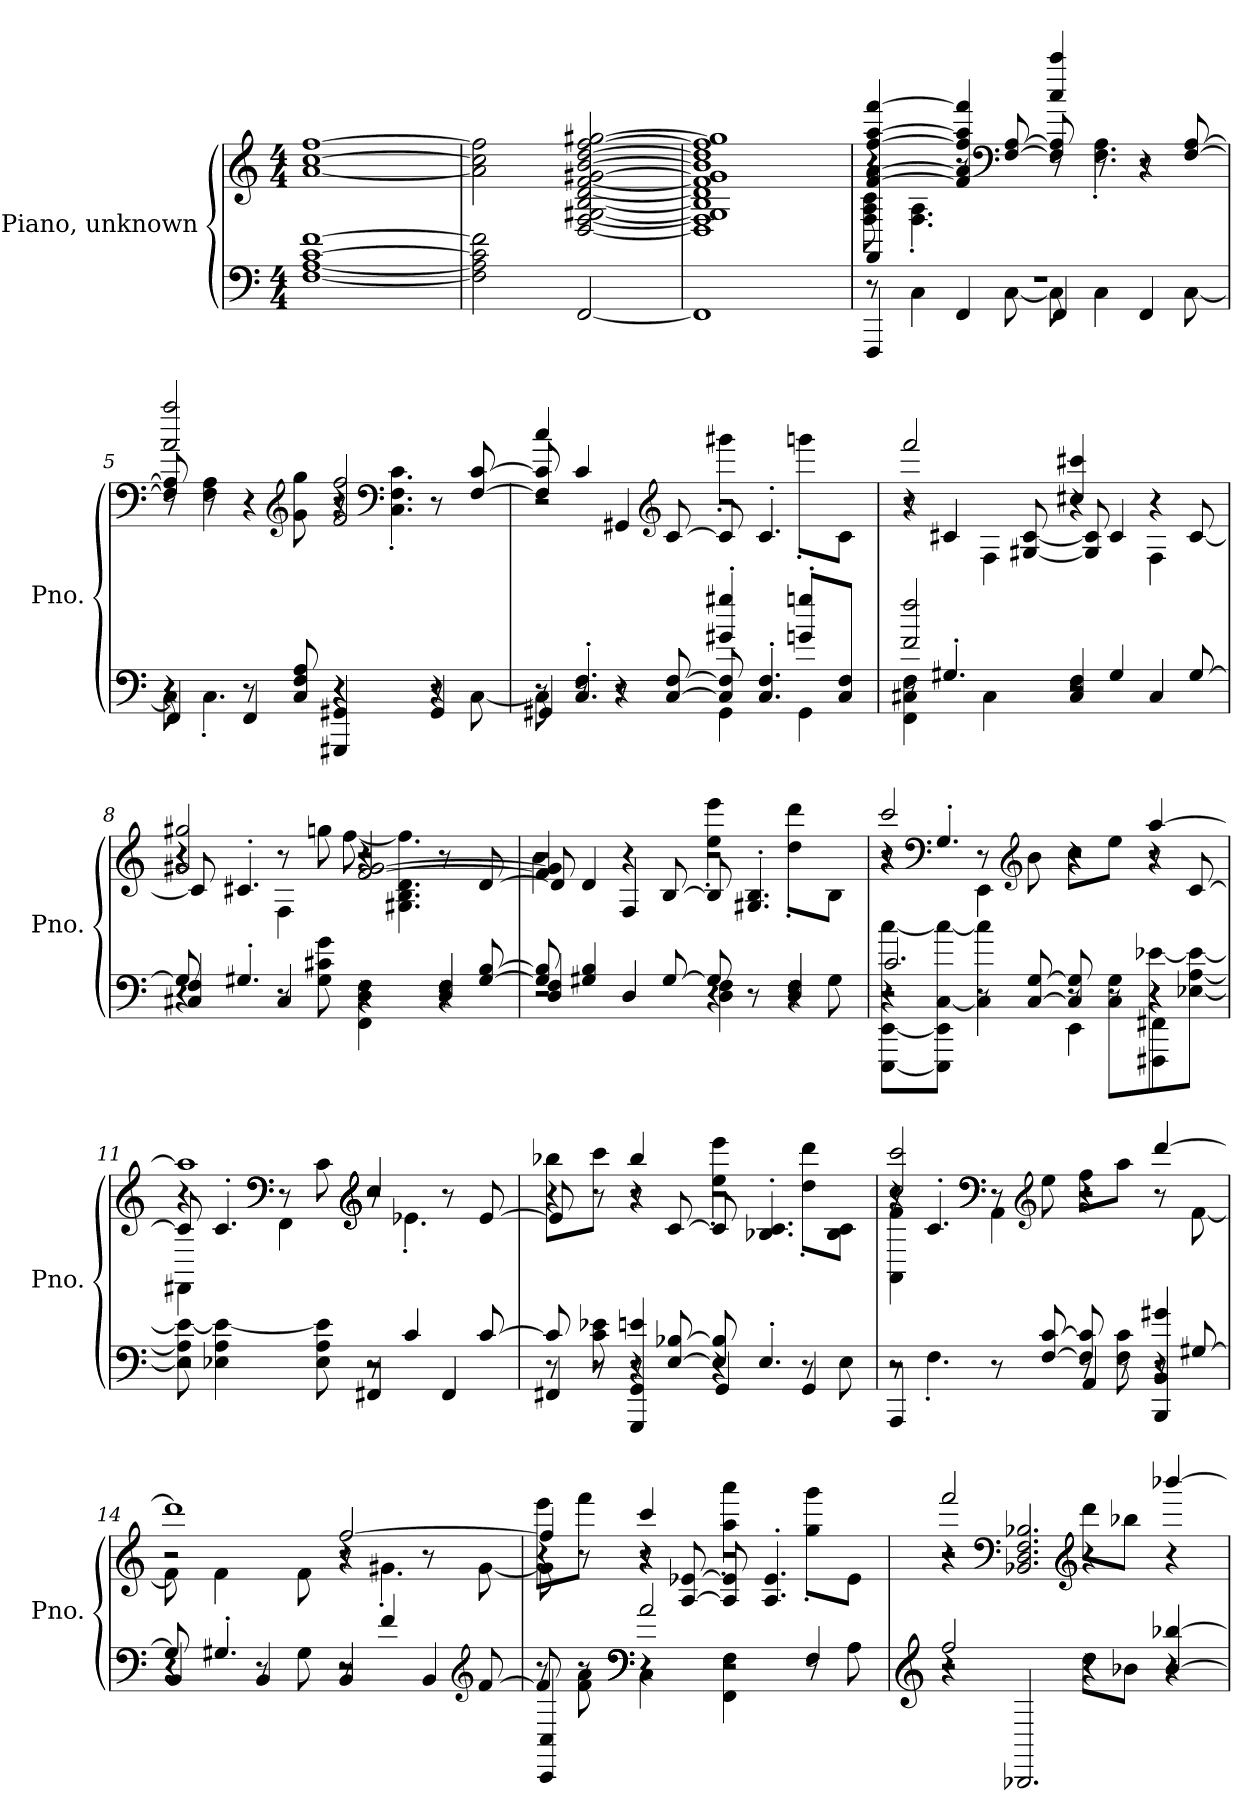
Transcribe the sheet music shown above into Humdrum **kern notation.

**kern	**kern
*part1	*part1
*staff2	*staff1
*I"Piano, unknown	*
*I'Pno.	*
*clefF4	*clefG2
*k[]	*k[]
*M4/4	*M4/4
*MM120	*MM120
=1	=1
[1F [1A [1c [1f	[1a [1cc [1ff
=2	=2
2F\] 2A\] 2c\] 2f\]	2a\] 2cc\] 2ff\]
[2FF/	[2D/ [2F/ [2G#X/ [2B/ [2d/ [2f/ [2g#X/ [2b/ [2dd/ [2ff/ [2gg#X/
=3	=3
1FF]	1D] 1F] 1G#] 1B] 1d] 1f] 1g#] 1b] 1dd] 1ff] 1gg#]
=4	=4
*^	*^
*	*^	*	*^
1r	8r	4FFF/	4FF/ [4f/ [4a/ [4ff/ [4aa/ [4fff/	8F\ 8A\ 8c\	4r
.	4C\	.	.	4.F\' 4.A\'	.
.	.	4FF/	4f/] 4a/] 4ff/] 4aa/] 4fff/]	.	8r
*	*	*	*clefF4	*	*
.	[8C\	.	.	.	[8F/ [8A/
.	8C\]	4FF/	4cc/ 4ccc/	8r	8F/] 8A/]
.	4C\	.	.	4.F\' 4.A\'	8r
.	.	4FF/	4r	.	8r
.	[8C\	.	.	.	[8F/ [8A/
=5	=5	=5	=5	=5	=5
4r	8C\]	4FF/	2a/ 2aa/	8r	8F/] 8A/]
.	4.C'\	.	.	4F\ 4A\	8r
8r	.	4FF/	.	.	4r
*	*	*	*clefG2	*	*
8C/ 8F/ 8A/	.	.	.	8g\ 8gg\	.
4GGG#X/ 4GG#X/	4r	4r	2f/ 2ff/	8r	4r
*	*	*	*clefF4	*	*
.	.	.	.	4.C\' 4.F\' 4.c\'	.
4r	8r	4GG#/	.	.	8r
.	[8C\	.	.	.	[8F/ [8c/
!!LO:LB:g=z	!!	!!
=6	=6	=6	=6	=6	=6
8r	8C\]	4GG#X/	4cc/	2r	8F/] 8c/]
4.C/' 4.F/'	8r	.	.	.	4c/
.	4r	8r	4GG#X/	.	.
*	*	*	*clefG2	*	*
.	.	[8C/ [8F/	.	.	[8c/
4g#X/' 4gg#X/'	4GG#\	8C/] 8F/]	2r	4ggg#X'\	8c/]
.	.	4.C/' 4.F/'	.	.	4.c'/
8gn/' 8ggn/'L	4GG#\	.	.	8gggn'\L	.
8C/ 8F/J	.	.	.	8c\J	.
=7	=7	=7	=7	=7	=7
2f/ 2ff/	4FF\ 4C#X\ 4F\	8r	2fff/	8r	4r
.	.	4.G#X'/	.	4c#X/	.
.	4C#\	.	.	.	4F\
.	.	.	.	[8G#X/ [8c#/	.
8r	2r	4C#/ 4F/	4cc#X/ 4ccc#X/	8G#/] 8c#/]	4r
4G#/	.	.	.	4c#/	.
.	.	4C#/	4r	.	4F\
[8G#/	.	.	.	[8c#/	.
!!LO:LB:g=z
=8	=8	=8	=8	=8	=8
*	*	*	*	*	*^
8G#/]	4r	4C#X/ 4F/	2g#X/ 2gg#X/	4r	8c#/]	4r
4.G#X'/	.	.	.	.	4.c#X'/	.
.	8r	4C#/	.	8r	.	4F\
.	8G#\ 8c#X\ 8g\	.	.	8ggn\	.	.
4r	4FF\ 4D\ 4F\	4r	[2f/ [2g#/	[8ff\	4r	2r
.	.	.	.	4.G#X\ 4.B\ 4.d\ 4.ff\]	.	.
8r	4r	4D/ 4F/	.	.	8r	.
[8G#/ [8B/	.	.	.	.	[8d/	.
=9	=9	=9	=9	=9	=9	=9
8G#/] 8B/]	2r	4D/ 4F/	4f/] 4g#/]	2r	8d/]	4b\
4G#X/ 4B/	.	.	.	.	4d/	.
.	.	4D/	4F/	.	.	4r
[8G#/	.	.	.	.	[8B/	.
8G#/]	4D\ 4F\	4r	2r	4ee\' 4eee\'	8B/]	2r
8r	.	.	.	.	4.G#X/' 4.B/'	.
4r	8r	4D/ 4F/	.	8dd\' 8ddd\'L	.	.
.	8G#\	.	.	8B\J	.	.
=10	=10	=10	=10	=10	=10	=10
*	*	*^	*	*	*	*
4r	[8EEE\ [8EE\ [8cc\L	2.c/	2r	2ccc/	4r	8r	4r
*	*	*	*	*clefF4	*	*	*
.	8EEE\] 8EE\] [8C\ 8cc\_J	.	.	.	.	4.G'/	.
8r	4C\] 4cc\]	.	.	.	8r	.	4EE\
*	*	*	*	*clefG2	*	*	*
[8C/ [8G/	.	.	.	.	8b\	.	.
8C/] 8G/]	8r	.	4EE\	4r	8cc\L	4r	2r
8r	8C\ 8G\L	.	.	.	8ee\J	.	.
4r	[8e-X\	4r	4FFF#X\ 4FF#X\	[4aa/	4r	8r	.
.	[8E-X\ [8A\ 8e-\_J	.	.	.	.	[8c/	.
*	*	*v	*v	*	*	*	*
!!LO:LB:g=z	!!	!!	!!
=11	=11	=11	=11	=11	=11	=11
2r	8E-\] 8A\] 8e-\_	2r	1aa]	4r	8c/]	4FF#X\
.	4E-X\ 4A\ 4e-\_	.	.	.	4.c'/	.
*	*	*	*clefF4	*	*	*
.	.	.	.	8r	.	4FF#\
.	8E-\ 8A\ 8e-\]	.	.	8c\	.	.
*	*	*	*clefG2	*	*	*
8r	2r	4FF#X/	.	8r	4cc/	2r
4c/	.	.	.	4.e-X'\	.	.
.	.	4FF#/	.	.	8r	.
[8c/	.	.	.	.	[8e-/	.
*	*	*	*	*	*v	*v
=12	=12	=12	=12	=12	=12
8c/]	8r	4FF#X/	4r	8bb-X\L	8e-/]
8r	8c\ 8e-X\	.	.	8ccc\J	8r
8r	4r	4GGG/ 4GG/ 4en/	4bb-/	4r	8r
[8E/ [8B-X/	.	.	.	.	[8c/
8E/] 8B-/]	4r	4GG/	2r	4ee\' 4eee\'	8c/]
4.E'/	.	.	.	.	4.B-X/' 4.c/'
.	8r	4GG/	.	8dd\' 8ddd\'L	.
.	8E\	.	.	8B-\ 8c\J	.
!!LO:LB:g=z
=13	=13	=13	=13	=13	=13
*	*	*	*	*	*^
4AAA/	8r	2r	2cc/ 2ccc/	4AA\ 4f\	8r	4r
.	4.F'\	.	.	.	4.c'/	.
*	*	*	*clefF4	*	*	*
8r	.	.	.	8r	.	4AA\
*	*	*	*clefG2	*	*	*
[8F/ [8c/	.	.	.	8ee\	.	.
8F/] 8c/]	8r	4AA/	4r	8ff\L	2r	2r
8r	8F\ 8c\	.	.	8aa\J	.	.
8r	4r	4BBB/ 4BB/ 4g#X/	[4ddd/	8r	.	.
[8G#X/	.	.	.	[8f\	.	.
=14	=14	=14	=14	=14	=14	=14
8G#/]	4r	4BB/	1ddd]	8f\]	2r	2r
4.G#X'/	.	.	.	4f\	.	.
.	8r	4BB/	.	.	.	.
.	8G#\	.	.	8f\	.	.
8r	2r	4BB/	.	8r	[2ff/	4r
4f/	.	.	.	4.g#X'\	.	.
.	.	4BB/	.	.	.	8r
*clefG2	*	*	*	*	*	*
[8f/	.	.	.	.	.	[8g#\
=15	=15	=15	=15	=15	=15	=15
8f/]	8r	4CC/ 4C/	4r	8eee\L	4ff/]	8g#\]
8r	8f\ 8a\	.	.	8fff\J	.	8r
*clefF4	*	*	*	*	*	*
2a/	4C\	4r	4ccc/	4r	8r	4r
.	.	.	.	.	[8A/ [8e-X/	.
.	4FF\ 4F\	2r	2r	4aa\' 4aaa\'	8A/] 8e-/]	2r
.	.	.	.	.	4.A/' 4.e-/'	.
4F/	8r	.	.	8gg\' 8ggg\'L	.	.
.	8A\	.	.	8e-\J	.	.
*	*	*	*v	*v	*v	*v
!!LO:LB:g=z
=16	=16	=16	=16
*clefG2	*	*	*
*	*	*	*^
*	*	*	*	*^
2ff/	2r	4r	2fff/	2r	4r
*	*	*	*clefF4	*	*
.	.	2.BBB-X/	.	.	2.BB-X/ 2.D/ 2.F/ 2.B-X/
*	*	*	*clefG2	*	*
4r	8dd\L	.	4r	8ddd\L	.
.	8b-X\J	.	.	8bb-X\J	.
[4b-/ [4bb-X/	4r	.	[4bbb-X/	4r	.
*v	*v	*v	*	*	*
*	*v	*v	*v
=	=
*-	*-
